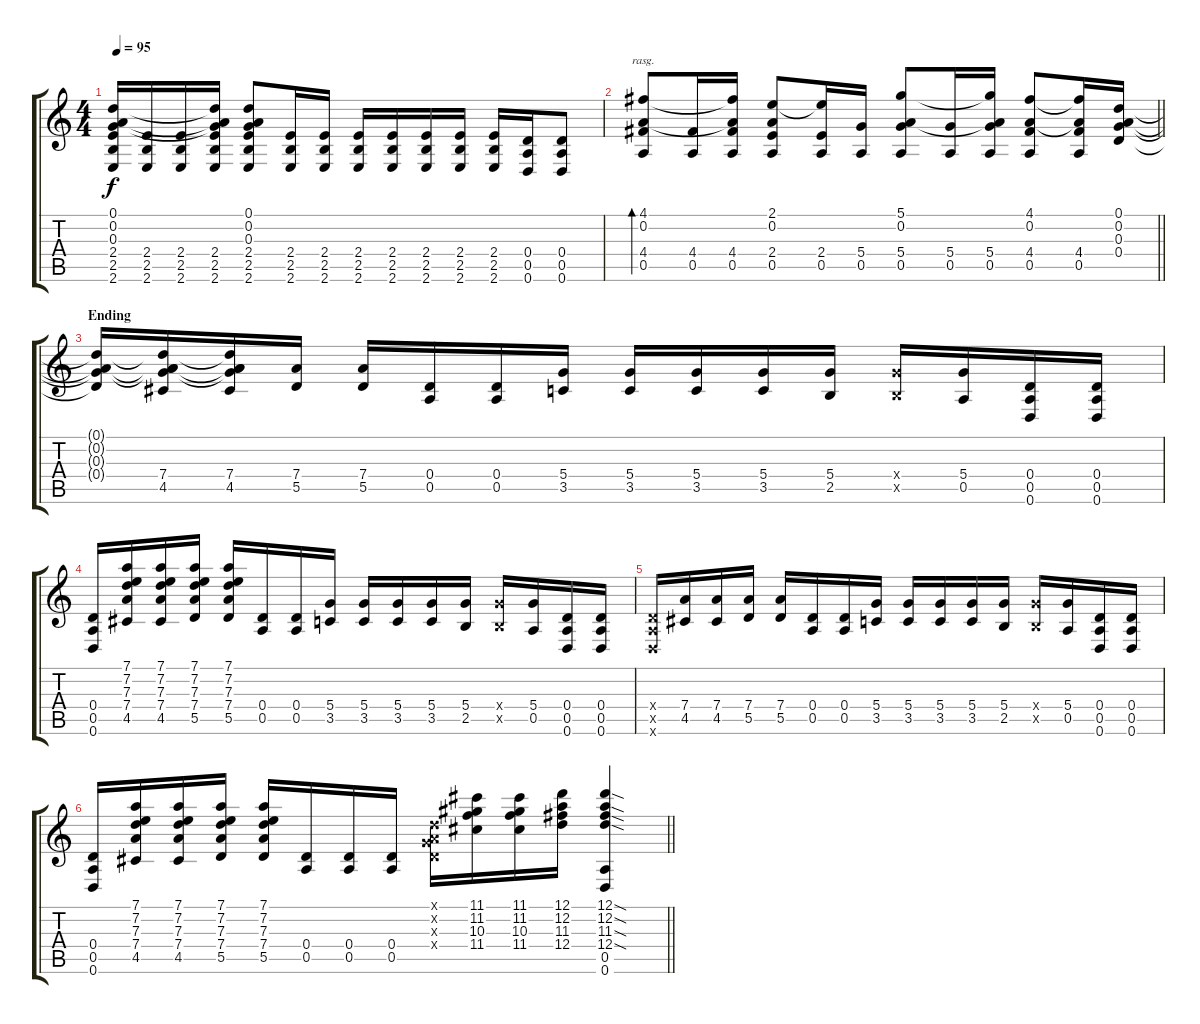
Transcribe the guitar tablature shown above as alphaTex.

\track "" {instrument acousticguitarsteel}
\staff {score tabs}
\tuning (D4 A3 G3 D3 A2 D2) {hide}
\ts (4 4)
\tempo 95
\clef g2
\ks c
(0.1{t} 0.2{t} 0.3{t} 2.4 2.5 2.6).16{dy f} (2.4 2.5 2.6).16 (2.4 2.5 2.6).16 (0.1{t} 0.2{t} 0.3{t} 2.4 2.5 2.6).16 (0.1 0.2 0.3 2.4 2.5 2.6).8 (2.4 2.5 2.6).16 (2.4 2.5 2.6).16 (2.4 2.5 2.6).16 (2.4 2.5 2.6).16 (2.4 2.5 2.6).16 (2.4 2.5 2.6).16 (2.4 2.5 2.6).16 (0.4 0.5 0.6).16 (0.4 0.5 0.6).8 |
\barLineRight lightlight
(4.1 0.2 4.4 0.5).8{bd 120 rasg ii} (4.4 0.5).16 (4.1{t} 0.2{t} 4.4 0.5).16 (2.1 0.2 2.4 0.5).8 (2.1{t} 2.4 0.5).16 (5.4 0.5).16 (5.1 0.2 5.4 0.5).8 (5.4 0.5).16 (5.1{t} 0.2{t} 5.4 0.5).16 (4.1 0.2 4.4 0.5).8 (4.1{t} 0.2{t} 4.4 0.5).16 (0.1 0.2 0.3 0.4).16 |
\section ("" "Ending")
(0.1{t} 0.2{t} 0.3{t} 0.4{t}).16 (0.1{t} 0.2{t} 0.3{t} 7.4 4.5).16 (0.1{t} 0.2{t} 0.3{t} 7.4 4.5).16 (7.4 5.5).16 (7.4 5.5).16 (0.4 0.5).16 (0.4 0.5).16 (5.4 3.5).16 (5.4 3.5).16 (5.4 3.5).16 (5.4 3.5).16 (5.4 2.5).16 (5.4{x} 2.5{x}).16 (5.4 0.5).16 (0.4 0.5 0.6).16 (0.4 0.5 0.6).16 |
(0.4 0.5 0.6).16 (7.1 7.2 7.3 7.4 4.5).16 (7.1 7.2 7.3 7.4 4.5).16 (7.1 7.2 7.3 7.4 5.5).16 (7.1 7.2 7.3 7.4 5.5).16 (0.4 0.5).16 (0.4 0.5).16 (5.4 3.5).16 (5.4 3.5).16 (5.4 3.5).16 (5.4 3.5).16 (5.4 2.5).16 (5.4{x} 2.5{x}).16 (5.4 0.5).16 (0.4 0.5 0.6).16 (0.4 0.5 0.6).16 |
(0.4{x} 0.5{x} 0.6{x}).16 (7.4 4.5).16 (7.4 4.5).16 (7.4 5.5).16 (7.4 5.5).16 (0.4 0.5).16 (0.4 0.5).16 (5.4 3.5).16 (5.4 3.5).16 (5.4 3.5).16 (5.4 3.5).16 (5.4 2.5).16 (5.4{x} 2.5{x}).16 (5.4 0.5).16 (0.4 0.5 0.6).16 (0.4 0.5 0.6).16 |
\barLineRight lightlight
(0.4 0.5 0.6).16 (7.1 7.2 7.3 7.4 4.5).16 (7.1 7.2 7.3 7.4 4.5).16 (7.1 7.2 7.3 7.4 5.5).16 (7.1 7.2 7.3 7.4 5.5).16 (0.4 0.5).16 (0.4 0.5).16 (0.4 0.5).16 (0.1{x} 0.2{x} 0.3{x} 0.4{x}).16 (11.1 11.2 10.3 11.4).16 (11.1 11.2 10.3 11.4).16 (12.1 12.2 11.3 12.4).16 (12.1{sod} 12.2{sod} 11.3{sod} 12.4{sod} 0.5 0.6).4
